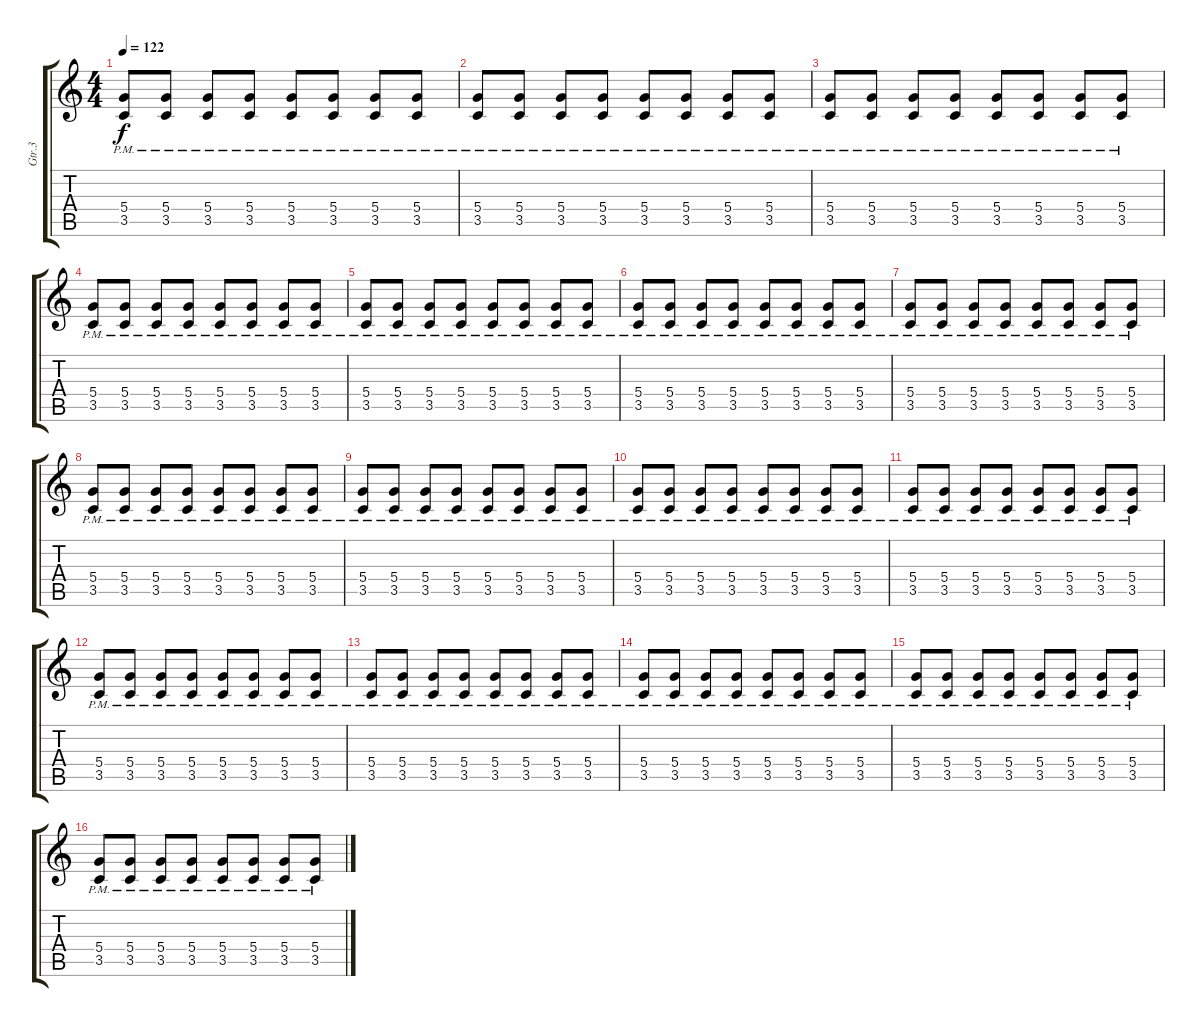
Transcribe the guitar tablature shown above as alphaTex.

\track ("Gtr.3" "Gtr.3") {instrument distortionguitar}
\staff {score tabs}
\tuning (E4 B3 G3 D3 A2 E2) {hide}
\ts (4 4)
\tempo 122
\clef g2
\ks c
(5.4{pm} 3.5{pm}).8{dy f} (5.4{pm} 3.5{pm}).8 (5.4{pm} 3.5{pm}).8 (5.4{pm} 3.5{pm}).8 (5.4{pm} 3.5{pm}).8 (5.4{pm} 3.5{pm}).8 (5.4{pm} 3.5{pm}).8 (5.4{pm} 3.5{pm}).8 |
(5.4{pm} 3.5{pm}).8 (5.4{pm} 3.5{pm}).8 (5.4{pm} 3.5{pm}).8 (5.4{pm} 3.5{pm}).8 (5.4{pm} 3.5{pm}).8 (5.4{pm} 3.5{pm}).8 (5.4{pm} 3.5{pm}).8 (5.4{pm} 3.5{pm}).8 |
(5.4{pm} 3.5{pm}).8 (5.4{pm} 3.5{pm}).8 (5.4{pm} 3.5{pm}).8 (5.4{pm} 3.5{pm}).8 (5.4{pm} 3.5{pm}).8 (5.4{pm} 3.5{pm}).8 (5.4{pm} 3.5{pm}).8 (5.4{pm} 3.5{pm}).8 |
(5.4{pm} 3.5{pm}).8 (5.4{pm} 3.5{pm}).8 (5.4{pm} 3.5{pm}).8 (5.4{pm} 3.5{pm}).8 (5.4{pm} 3.5{pm}).8 (5.4{pm} 3.5{pm}).8 (5.4{pm} 3.5{pm}).8 (5.4{pm} 3.5{pm}).8 |
(5.4{pm} 3.5{pm}).8 (5.4{pm} 3.5{pm}).8 (5.4{pm} 3.5{pm}).8 (5.4{pm} 3.5{pm}).8 (5.4{pm} 3.5{pm}).8 (5.4{pm} 3.5{pm}).8 (5.4{pm} 3.5{pm}).8 (5.4{pm} 3.5{pm}).8 |
(5.4{pm} 3.5{pm}).8 (5.4{pm} 3.5{pm}).8 (5.4{pm} 3.5{pm}).8 (5.4{pm} 3.5{pm}).8 (5.4{pm} 3.5{pm}).8 (5.4{pm} 3.5{pm}).8 (5.4{pm} 3.5{pm}).8 (5.4{pm} 3.5{pm}).8 |
(5.4{pm} 3.5{pm}).8 (5.4{pm} 3.5{pm}).8 (5.4{pm} 3.5{pm}).8 (5.4{pm} 3.5{pm}).8 (5.4{pm} 3.5{pm}).8 (5.4{pm} 3.5{pm}).8 (5.4{pm} 3.5{pm}).8 (5.4{pm} 3.5{pm}).8 |
(5.4{pm} 3.5{pm}).8 (5.4{pm} 3.5{pm}).8 (5.4{pm} 3.5{pm}).8 (5.4{pm} 3.5{pm}).8 (5.4{pm} 3.5{pm}).8 (5.4{pm} 3.5{pm}).8 (5.4{pm} 3.5{pm}).8 (5.4{pm} 3.5{pm}).8 |
(5.4{pm} 3.5{pm}).8 (5.4{pm} 3.5{pm}).8 (5.4{pm} 3.5{pm}).8 (5.4{pm} 3.5{pm}).8 (5.4{pm} 3.5{pm}).8 (5.4{pm} 3.5{pm}).8 (5.4{pm} 3.5{pm}).8 (5.4{pm} 3.5{pm}).8 |
(5.4{pm} 3.5{pm}).8 (5.4{pm} 3.5{pm}).8 (5.4{pm} 3.5{pm}).8 (5.4{pm} 3.5{pm}).8 (5.4{pm} 3.5{pm}).8 (5.4{pm} 3.5{pm}).8 (5.4{pm} 3.5{pm}).8 (5.4{pm} 3.5{pm}).8 |
(5.4{pm} 3.5{pm}).8 (5.4{pm} 3.5{pm}).8 (5.4{pm} 3.5{pm}).8 (5.4{pm} 3.5{pm}).8 (5.4{pm} 3.5{pm}).8 (5.4{pm} 3.5{pm}).8 (5.4{pm} 3.5{pm}).8 (5.4{pm} 3.5{pm}).8 |
(5.4{pm} 3.5{pm}).8 (5.4{pm} 3.5{pm}).8 (5.4{pm} 3.5{pm}).8 (5.4{pm} 3.5{pm}).8 (5.4{pm} 3.5{pm}).8 (5.4{pm} 3.5{pm}).8 (5.4{pm} 3.5{pm}).8 (5.4{pm} 3.5{pm}).8 |
(5.4{pm} 3.5{pm}).8 (5.4{pm} 3.5{pm}).8 (5.4{pm} 3.5{pm}).8 (5.4{pm} 3.5{pm}).8 (5.4{pm} 3.5{pm}).8 (5.4{pm} 3.5{pm}).8 (5.4{pm} 3.5{pm}).8 (5.4{pm} 3.5{pm}).8 |
(5.4{pm} 3.5{pm}).8 (5.4{pm} 3.5{pm}).8 (5.4{pm} 3.5{pm}).8 (5.4{pm} 3.5{pm}).8 (5.4{pm} 3.5{pm}).8 (5.4{pm} 3.5{pm}).8 (5.4{pm} 3.5{pm}).8 (5.4{pm} 3.5{pm}).8 |
(5.4{pm} 3.5{pm}).8 (5.4{pm} 3.5{pm}).8 (5.4{pm} 3.5{pm}).8 (5.4{pm} 3.5{pm}).8 (5.4{pm} 3.5{pm}).8 (5.4{pm} 3.5{pm}).8 (5.4{pm} 3.5{pm}).8 (5.4{pm} 3.5{pm}).8 |
(5.4{pm} 3.5{pm}).8 (5.4{pm} 3.5{pm}).8 (5.4{pm} 3.5{pm}).8 (5.4{pm} 3.5{pm}).8 (5.4{pm} 3.5{pm}).8 (5.4{pm} 3.5{pm}).8 (5.4{pm} 3.5{pm}).8 (5.4{pm} 3.5{pm}).8
